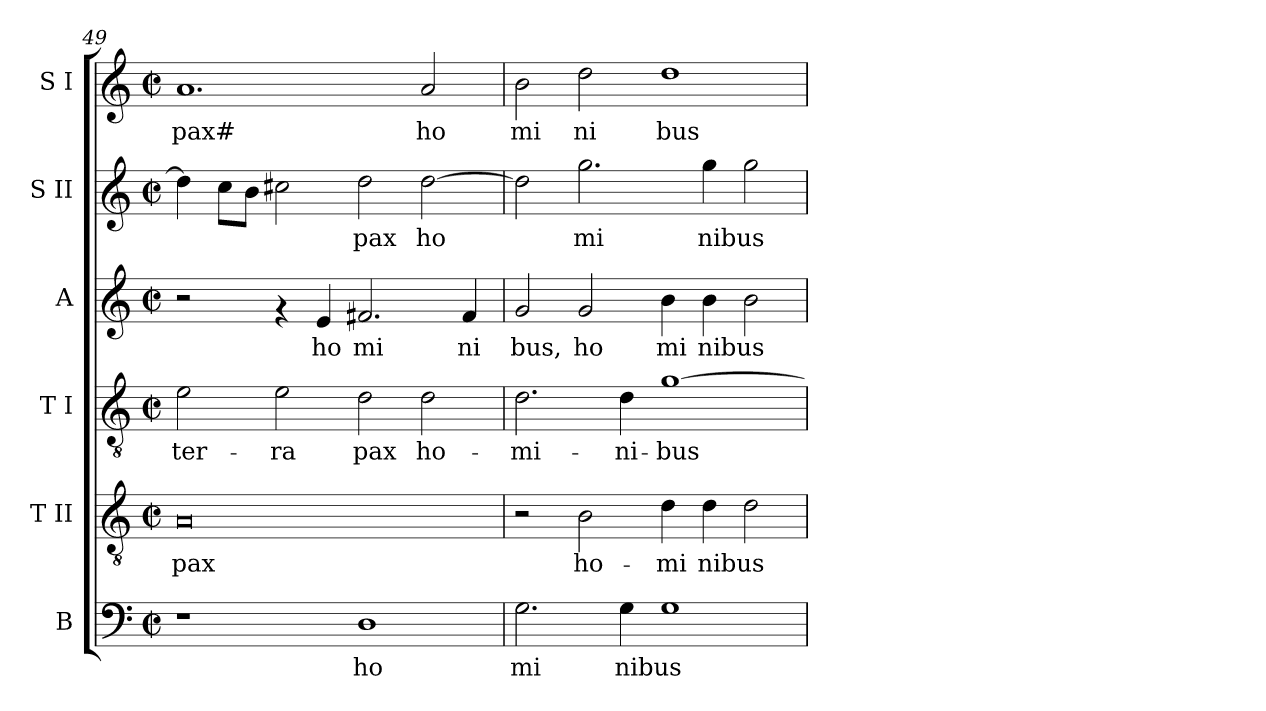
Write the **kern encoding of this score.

**kern	**text	**kern	**text	**kern	**text	**kern	**text	**kern	**text	**kern	**text
*part6	*part6	*part5	*part5	*part4	*part4	*part3	*part3	*part2	*part2	*part1	*part1
*staff6	*staff6	*staff5	*staff5	*staff4	*staff4	*staff3	*staff3	*staff2	*staff2	*staff1	*staff1
*I"B	*	*I"T II	*	*I"T I	*	*I"A	*	*I"S II	*	*I"S I	*
*I'B	*	*I'T II	*	*I'T I	*	*I'A	*	*I'S II	*	*I'S I	*
*clefF4	*	*clefGv2	*	*clefGv2	*	*clefG2	*	*clefG2	*	*clefG2	*
*k[]	*	*k[]	*	*k[]	*	*k[]	*	*k[]	*	*k[]	*
*C:	*	*C:	*	*C:	*	*C:	*	*C:	*	*C:	*
*M2/2	*	*M2/2	*	*M2/2	*	*M2/2	*	*M2/2	*	*M2/2	*
*met(c|)	*	*met(c|)	*	*met(c|)	*	*met(c|)	*	*met(c|)	*	*met(c|)	*
=49	=49	=49	=49	=49	=49	=49	=49	=49	=49	=49	=49
!	!	!	!LO:LY:b:cj	!	!LO:LY:b:cj	!	!	!	!LO:LY:b:cj	!	!LO:LY:b:cj
1r	.	0A	pax	2e\	ter-	2r	.	4dd\]	.	1.a	pax#
!	!	!	!	!	!	!	!	!	!LO:LY:b:cj	!	!
.	.	.	.	.	.	.	.	8cc\L	.	.	.
!	!	!	!	!	!	!	!	!	!LO:LY:b:cj	!	!
.	.	.	.	.	.	.	.	8b\J	.	.	.
!	!	!	!	!	!LO:LY:b:cj	!	!	!	!LO:LY:b:cj	!	!
.	.	.	.	2e\	-ra	4rf	.	2cc#\	.	.	.
!	!	!	!	!	!	!	!LO:LY:b:cj	!	!	!	!
.	.	.	.	.	.	4e/	ho	.	.	.	.
!	!LO:LY:b:cj	!	!	!	!LO:LY:b:cj	!	!LO:LY:b:cj	!	!LO:LY:b:cj	!	!
1D	ho	.	.	2d\	pax	2.f#X/	mi	2dd\	pax	.	.
!	!	!	!	!	!LO:LY:b:cj	!	!	!	!LO:LY:b:cj	!	!LO:LY:b:cj
.	.	.	.	2d\	ho-	.	.	[>2dd\	ho	2a/	ho
!	!	!	!	!	!	!	!LO:LY:b:cj	!	!	!	!
.	.	.	.	.	.	4f#/	ni	.	.	.	.
=50	=50	=50	=50	=50	=50	=50	=50	=50	=50	=50	=50
!	!LO:LY:b:cj	!	!	!	!LO:LY:b:cj	!	!LO:LY:b:cj	!	!LO:LY:b:cj	!	!LO:LY:b:cj
2.G\	mi	2r	.	2.d\	-mi-	2g/	bus,	2dd\]	.	2b\	mi
!	!	!	!LO:LY:b:cj	!	!	!	!LO:LY:b:cj	!	!LO:LY:b:cj	!	!LO:LY:b:cj
.	.	2B\	ho-	.	.	2g/	ho	2.gg\	mi	2dd\	ni
!	!LO:LY:b:cj	!	!	!	!LO:LY:b:cj	!	!	!	!	!	!
4G\	nibus	.	.	4d\	-ni-	.	.	.	.	.	.
!	!LO:LY:b:cj	!	!LO:LY:b:cj	!	!LO:LY:b:cj	!	!LO:LY:b:cj	!	!	!	!LO:LY:b:cj
1G	.	4d\	-mi	[>1g	-bus	4b\	mi	.	.	1dd	bus
!	!	!	!LO:LY:b:cj	!	!	!	!LO:LY:b:cj	!	!LO:LY:b:cj	!	!
.	.	4d\	nibus	.	.	4b\	nibus	4gg\	nibus	.	.
!	!	!	!LO:LY:b:cj	!	!	!	!LO:LY:b:cj	!	!LO:LY:b:cj	!	!
.	.	2d\	.	.	.	2b\	.	2gg\	.	.	.
=	=	=	=	=	=	=	=	=	=	=	=
*-	*-	*-	*-	*-	*-	*-	*-	*-	*-	*-	*-
